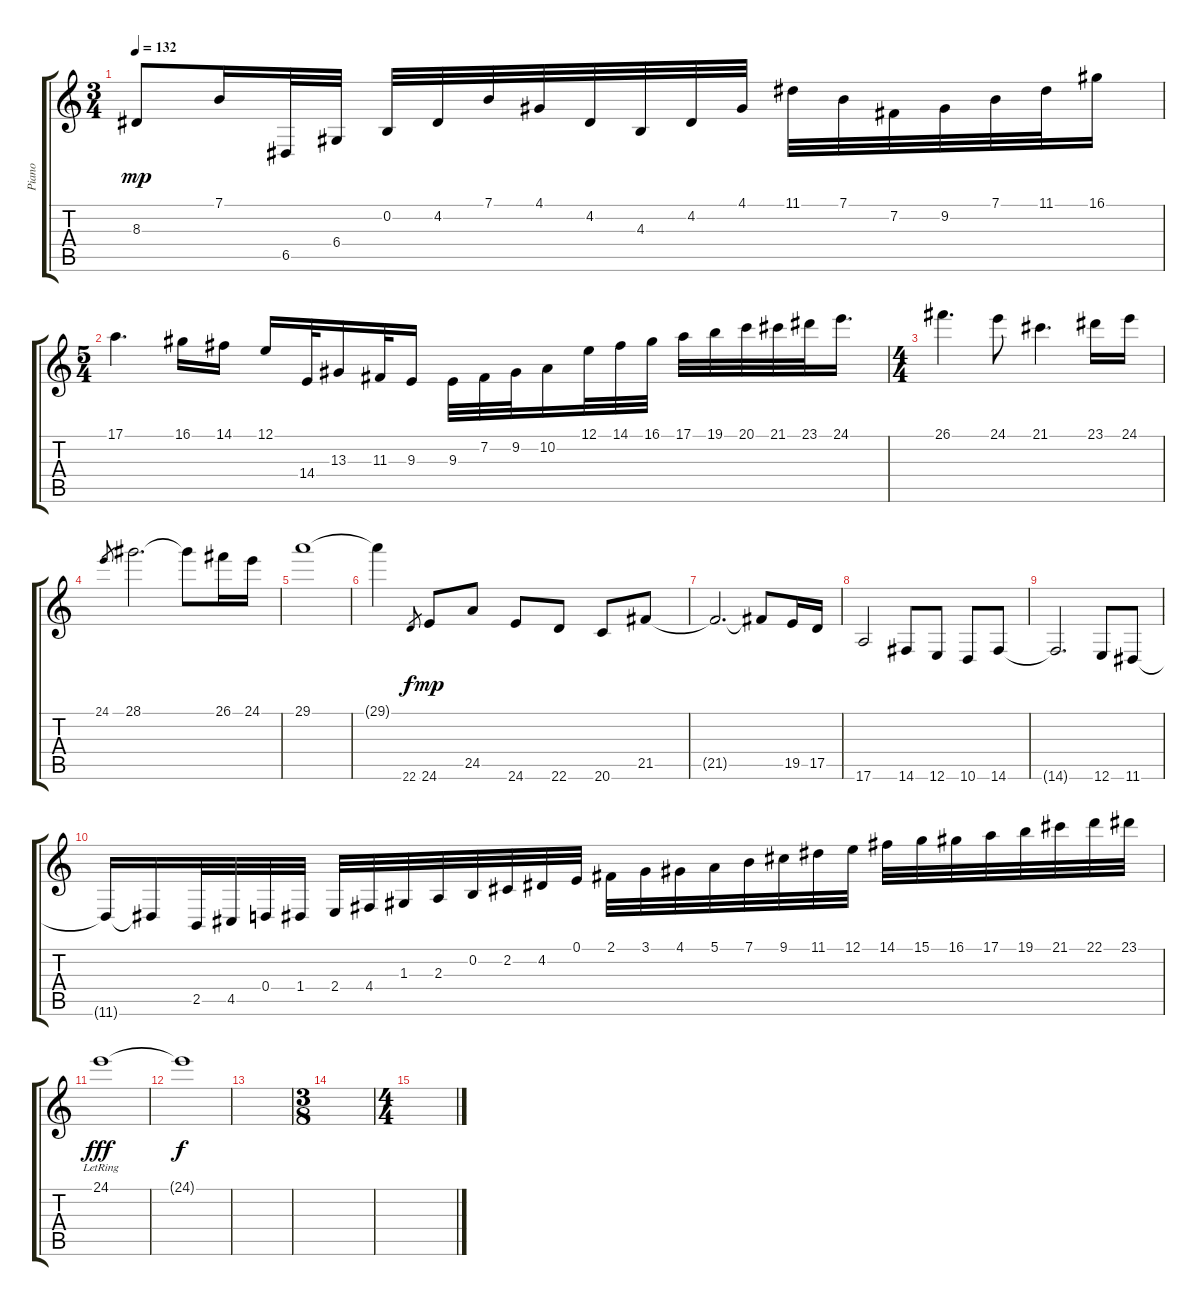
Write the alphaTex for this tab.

\track ("Piano" "Piano") {instrument acousticgrandpiano}
\staff {score tabs}
\tuning (E4 B3 G3 D3 A2 E2) {hide}
\ts (3 4)
\tempo 132
\clef g2
\ks c
8.3.8{dy mp} 7.1.16 6.5.32 6.4.32 0.2.32 4.2.32 7.1.32 4.1.32 4.2.32 4.3.32 4.2.32 4.1.32 11.1.32 7.1.32 7.2.32 9.2.32 7.1.32 11.1.32 16.1.16 |
\ts (5 4)
17.1.4{d} 16.1.16 14.1.16 12.1.16 14.4.32 13.3.16 11.3.32 9.3.16 9.3.32 7.2.32 9.2.32 10.2.16 12.1.32 14.1.32 16.1.32 17.1.32 19.1.32 20.1.32 21.1.32 23.1.32 24.1.16{d} |
\ts (4 4)
26.1.4{d} 24.1.8 21.1.4{d} 23.1.16 24.1.16 |
24.1.8{gr} 28.1.2{d} 28.1{t}.8 26.1.16 24.1.16 |
29.1.1 |
29.1{t}.4 22.6.8{gr dy f} 24.6.8{dy mp} 24.5.8 24.6.8 22.6.8 20.6.8 21.5.8 |
21.5{t}.2{d} 21.5{t}.8 19.5.16 17.5.16 |
17.6.2 14.6.8 12.6.8 10.6.8 14.6.8 |
14.6{t}.2{d} 12.6.8 11.6.8 |
11.6{t}.16 11.6{t}.16 2.5.32 4.5.32 0.4.32 1.4.32 2.4.32 4.4.32 1.3.32 2.3.32 0.2.32 2.2.32 4.2.32 0.1.32 2.1.32 3.1.32 4.1.32 5.1.32 7.1.32 9.1.32 11.1.32 12.1.32 14.1.32 15.1.32 16.1.32 17.1.32 19.1.32 21.1.32 22.1.32 23.1.32 |
24.1{lr}.1{dy fff} |
24.1{t}.1{dy f} |
|
\ts (3 8)
|
\ts (4 4)
